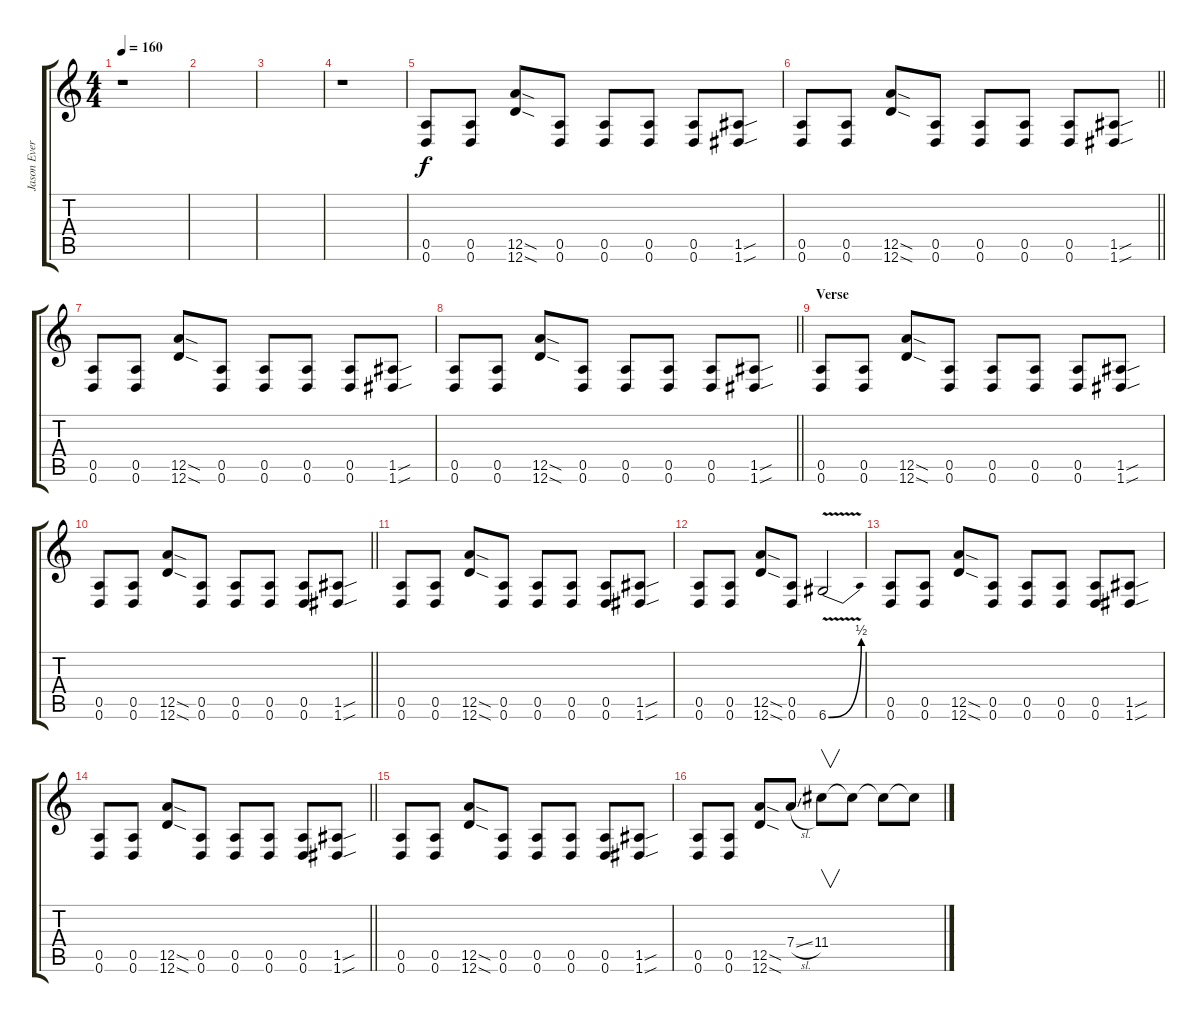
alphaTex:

\track ("Jason Everman" "Jason Ever") {instrument overdrivenguitar}
\staff {score tabs}
\tuning (E4 B3 G3 D3 A2 D2) {hide}
\ts (4 4)
\tempo 160
\clef g2
\ks c
r.1{dy f instrument overdrivenguitar} |
|
|
r.1 |
(0.5 0.6).8 (0.5 0.6).8 (12.5{sod} 12.6{sod}).8 (0.5 0.6).8 (0.5 0.6).8 (0.5 0.6).8 (0.5 0.6).8 (1.5{sou} 1.6{sou}).8 |
\barLineRight lightlight
(0.5 0.6).8 (0.5 0.6).8 (12.5{sod} 12.6{sod}).8 (0.5 0.6).8 (0.5 0.6).8 (0.5 0.6).8 (0.5 0.6).8 (1.5{sou} 1.6{sou}).8 |
(0.5 0.6).8 (0.5 0.6).8 (12.5{sod} 12.6{sod}).8 (0.5 0.6).8 (0.5 0.6).8 (0.5 0.6).8 (0.5 0.6).8 (1.5{sou} 1.6{sou}).8 |
\barLineRight lightlight
(0.5 0.6).8 (0.5 0.6).8 (12.5{sod} 12.6{sod}).8 (0.5 0.6).8 (0.5 0.6).8 (0.5 0.6).8 (0.5 0.6).8 (1.5{sou} 1.6{sou}).8 |
\section ("" "Verse")
(0.5 0.6).8 (0.5 0.6).8 (12.5{sod} 12.6{sod}).8 (0.5 0.6).8 (0.5 0.6).8 (0.5 0.6).8 (0.5 0.6).8 (1.5{sou} 1.6{sou}).8 |
\barLineRight lightlight
(0.5 0.6).8 (0.5 0.6).8 (12.5{sod} 12.6{sod}).8 (0.5 0.6).8 (0.5 0.6).8 (0.5 0.6).8 (0.5 0.6).8 (1.5{sou} 1.6{sou}).8 |
(0.5 0.6).8 (0.5 0.6).8 (12.5{sod} 12.6{sod}).8 (0.5 0.6).8 (0.5 0.6).8 (0.5 0.6).8 (0.5 0.6).8 (1.5{sou} 1.6{sou}).8 |
(0.5 0.6).8 (0.5 0.6).8 (12.5{sod} 12.6{sod}).8 (0.5 0.6).8 6.6{be (bend 0 0 60 2) v}.2 |
(0.5 0.6).8 (0.5 0.6).8 (12.5{sod} 12.6{sod}).8 (0.5 0.6).8 (0.5 0.6).8 (0.5 0.6).8 (0.5 0.6).8 (1.5{sou} 1.6{sou}).8 |
\barLineRight lightlight
(0.5 0.6).8 (0.5 0.6).8 (12.5{sod} 12.6{sod}).8 (0.5 0.6).8 (0.5 0.6).8 (0.5 0.6).8 (0.5 0.6).8 (1.5{sou} 1.6{sou}).8 |
(0.5 0.6).8 (0.5 0.6).8 (12.5{sod} 12.6{sod}).8 (0.5 0.6).8 (0.5 0.6).8 (0.5 0.6).8 (0.5 0.6).8 (1.5{sou} 1.6{sou}).8 |
(0.5 0.6).8 (0.5 0.6).8 (12.5{sod} 12.6{sod}).8 7.4{sl}.8 11.4.8{v} 11.4{t}.8 11.4{t}.8 11.4{t}.8
